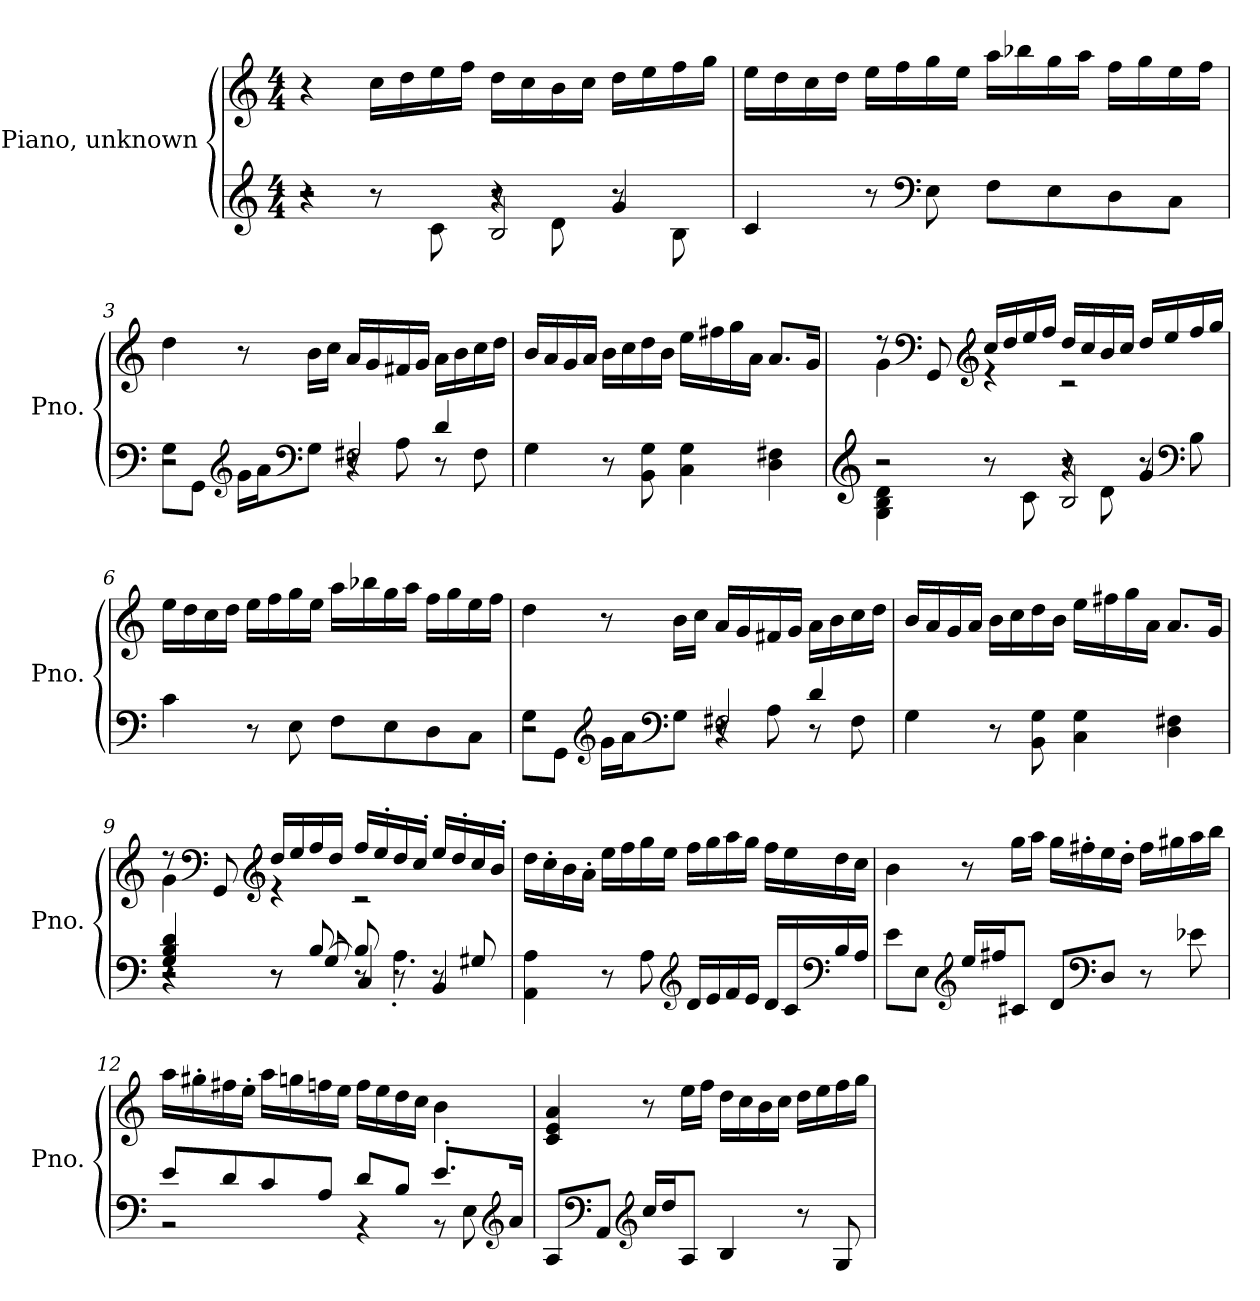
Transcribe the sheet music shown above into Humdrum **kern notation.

**kern	**kern
*part1	*part1
*staff2	*staff1
*I"Piano, unknown	*
*I'Pno.	*
*clefG2	*clefG2
*k[]	*k[]
*M4/4	*M4/4
*MM120	*MM120
=1	=1
*^	*
*	*^	*
2r	4r	2r	4r
.	8r	.	16cc\LL
.	.	.	16dd\
.	8c\	.	16ee\
.	.	.	16ff\JJ
4r	8r	2B/	16dd\LL
.	.	.	16cc\
.	8d\	.	16b\
.	.	.	16cc\JJ
4g/	8r	.	16dd\LL
.	.	.	16ee\
.	8B\	.	16ff\
.	.	.	16gg\JJ
*v	*v	*v	*
=2	=2
4c/	16ee\LL
.	16dd\
.	16cc\
.	16dd\JJ
8r	16ee\LL
.	16ff\
*clefF4	*
8E\	16gg\
.	16ee\JJ
8F\L	16aa\LL
.	16bb-X\
8E\	16gg\
.	16aa\JJ
8D\	16ff\LL
.	16gg\
8C\J	16ee\
.	16ff\JJ
!!LO:LB:g=z
=3	=3
*^	*
*	*^	*
2r	8G\L	2r	4dd\
.	8GG\J	.	.
*clefG2	*	*	*
.	16g\LL	.	8r
.	16a\J	.	.
*clefF4	*	*	*
.	8G\J	.	16b\LL
.	.	.	16cc\JJ
4r	8r	2F#X/	16a/LL
.	.	.	16g/
.	8A\	.	16f#X/
.	.	.	16g/JJ
4d/	8r	.	16a\LL
.	.	.	16b\
.	8F#\	.	16cc\
.	.	.	16dd\JJ
*v	*v	*v	*
=4	=4
4G\	16b/LL
.	16a/
.	16g/
.	16a/JJ
8r	16b\LL
.	16cc\
8BB\ 8G\	16dd\
.	16b\JJ
4C\ 4G\	16ee\LL
.	16ff#X\
.	16gg\
.	16a\JJ
4D\ 4F#X\	8.a/L
.	16g/Jk
!!LO:LB:g=z
=5	=5
*clefG2	*
*^	*^
*	*^	*	*
2r	4G\ 4B\ 4d\	2r	8r	4g\
*	*	*	*clefF4	*
.	.	.	8GG/	.
*	*	*	*clefG2	*
.	8r	.	16cc/LL	4r
.	.	.	16dd/	.
.	8c\	.	16ee/	.
.	.	.	16ff/JJ	.
4r	8r	2B/	16dd/LL	2r
.	.	.	16cc/	.
.	8d\	.	16b/	.
.	.	.	16cc/JJ	.
4g/	8r	.	16dd/LL	.
.	.	.	16ee/	.
*clefF4	*	*	*	*
.	8B\	.	16ff/	.
.	.	.	16gg/JJ	.
*v	*v	*v	*	*
*	*v	*v
=6	=6
4c\	16ee\LL
.	16dd\
.	16cc\
.	16dd\JJ
8r	16ee\LL
.	16ff\
8E\	16gg\
.	16ee\JJ
8F\L	16aa\LL
.	16bb-X\
8E\	16gg\
.	16aa\JJ
8D\	16ff\LL
.	16gg\
8C\J	16ee\
.	16ff\JJ
!!LO:LB:g=z
=7	=7
*^	*
*	*^	*
2r	8G\L	2r	4dd\
.	8GG\J	.	.
*clefG2	*	*	*
.	16g\LL	.	8r
.	16a\J	.	.
*clefF4	*	*	*
.	8G\J	.	16b\LL
.	.	.	16cc\JJ
4r	8r	2F#X/	16a/LL
.	.	.	16g/
.	8A\	.	16f#X/
.	.	.	16g/JJ
4d/	8r	.	16a\LL
.	.	.	16b\
.	8F#\	.	16cc\
.	.	.	16dd\JJ
*v	*v	*v	*
=8	=8
4G\	16b/LL
.	16a/
.	16g/
.	16a/JJ
8r	16b\LL
.	16cc\
8BB\ 8G\	16dd\
.	16b\JJ
4C\ 4G\	16ee\LL
.	16ff#X\
.	16gg\
.	16a\JJ
4D\ 4F#X\	8.a/L
.	16g/Jk
!!LO:LB:g=z
=9	=9
*^	*^
*	*^	*	*
4G/ 4B/ 4d/	2r	4r	8r	4g\
*	*	*	*clefF4	*
.	.	.	8GG/	.
*	*	*	*clefG2	*
8r	.	8r	16dd/LL	4r
.	.	.	16ee/	.
[8B/	.	8G/	16ff/	.
.	.	.	16dd/JJ	.
8B/]	8r	4C/	16ff/LL	2r
.	.	.	16ee'/	.
8r	4.A'\	.	16dd/	.
.	.	.	16cc'/JJ	.
8r	.	4BB/	16ee/LL	.
.	.	.	16dd'/	.
8G#X/	.	.	16cc/	.
.	.	.	16b'/JJ	.
*v	*v	*v	*	*
*	*v	*v
=10	=10
4AA\ 4A\	16dd\LL
.	16cc'\
.	16b\
.	16a'\JJ
8r	16ee\LL
.	16ff\
8A\	16gg\
.	16ee\JJ
*clefG2	*
16d/LL	16ff\LL
16e/	16gg\
16f/	16aa\
16e/JJ	16gg\JJ
16d/LL	16ff\LL
16c/	16ee\
*clefF4	*
16B/	16dd\
16A/JJ	16cc\JJ
!!LO:LB:g=z
=11	=11
8e\L	4b\
8E\J	.
*clefG2	*
16ee/LL	8r
16ff#X/J	.
8c#X/J	16gg\LL
.	16aa\JJ
8d/L	16gg\LL
.	16ff#X'\
*clefF4	*
8D/J	16ee\
.	16dd'\JJ
8r	16ff#\LL
.	16gg#X\
8e-X\	16aa\
.	16bb\JJ
=12	=12
*^	*
8e/L	2r	16aa\LL
.	.	16gg#X'\
8d/	.	16ff#X\
.	.	16ee'\JJ
8c/	.	16aa\LL
.	.	16ggn\
8A/J	.	16ffn\
.	.	16ee\JJ
8d/L	4r	16ff\LL
.	.	16ee\
8B/J	.	16dd\
.	.	16cc\JJ
8.e'/L	8r	4b\
.	8E\	.
*clefG2	*	*
16a/Jk	.	.
*v	*v	*
!!LO:PB:g=z
=13	=13
8A/L	4c/ 4e/ 4a/
*clefF4	*
8AA/J	.
*clefG2	*
16cc/LL	8r
16dd/J	.
8A/J	16ee\LL
.	16ff\JJ
4B/	16dd\LL
.	16cc\
.	16b\
.	16cc\JJ
8r	16dd\LL
.	16ee\
8G/	16ff\
.	16gg\JJ
=	=
*-	*-
